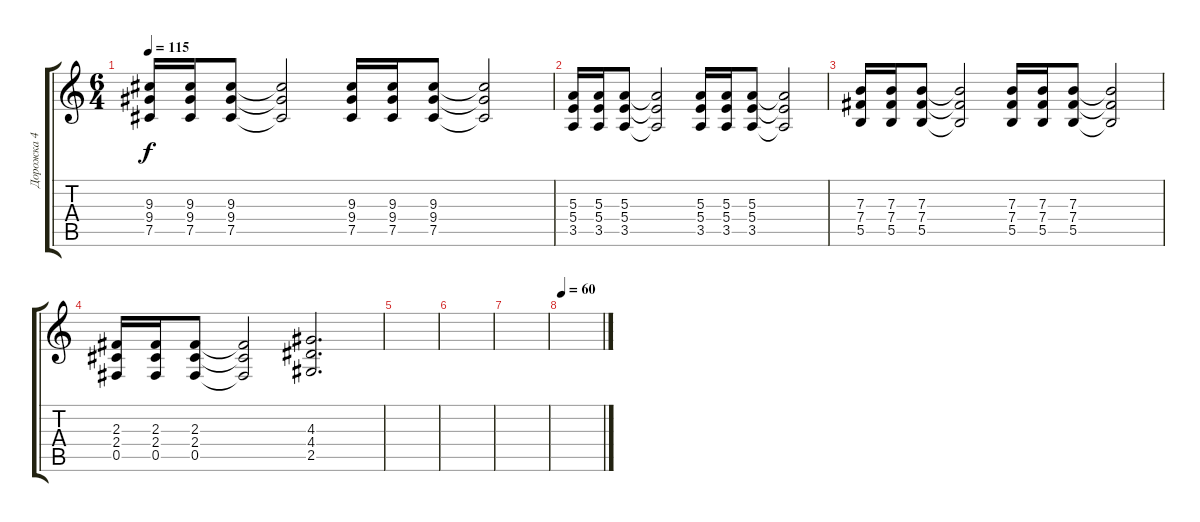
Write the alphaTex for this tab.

\track ("Дорожка 4" "Дорожка 4") {instrument distortionguitar}
\staff {score tabs}
\tuning (Db4 Ab3 E3 B2 Gb2 Db2) {hide}
\ts (6 4)
\tempo 115
\clef g2
\ks c
(9.3 9.4 7.5).16{dy f} (9.3 9.4 7.5).16 (9.3 9.4 7.5).8 (9.3{t} 9.4{t} 7.5{t}).2 (9.3 9.4 7.5).16 (9.3 9.4 7.5).16 (9.3 9.4 7.5).8 (9.3{t} 9.4{t} 7.5{t}).2 |
(5.3 5.4 3.5).16 (5.3 5.4 3.5).16 (5.3 5.4 3.5).8 (5.3{t} 5.4{t} 3.5{t}).2 (5.3 5.4 3.5).16 (5.3 5.4 3.5).16 (5.3 5.4 3.5).8 (5.3{t} 5.4{t} 3.5{t}).2 |
(7.3 7.4 5.5).16 (7.3 7.4 5.5).16 (7.3 7.4 5.5).8 (7.3{t} 7.4{t} 5.5{t}).2 (7.3 7.4 5.5).16 (7.3 7.4 5.5).16 (7.3 7.4 5.5).8 (7.3{t} 7.4{t} 5.5{t}).2 |
(2.3 2.4 0.5).16 (2.3 2.4 0.5).16 (2.3 2.4 0.5).8 (2.3{t} 2.4{t} 0.5{t}).2 (4.3 4.4 2.5).2{d} |
|
|
|
\tempo 60
